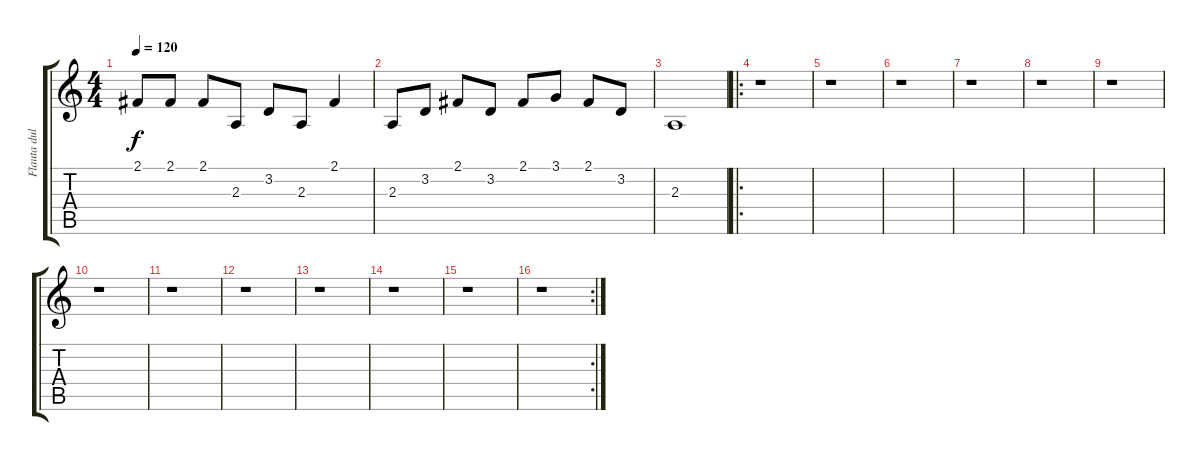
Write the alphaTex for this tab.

\track ("Flauta dulce" "Flauta dul") {instrument whistle}
\staff {score tabs}
\tuning (E4 B3 G3 D3 A2 E2) {hide}
\ts (4 4)
\tempo 120
\clef g2
\ks c
2.1.8{dy f instrument whistle} 2.1.8 2.1.8 2.3.8 3.2.8 2.3.8 2.1.4 |
2.3.8 3.2.8 2.1.8 3.2.8 2.1.8 3.1.8 2.1.8 3.2.8 |
2.3.1 |
\ro
r.1 |
r.1 |
r.1 |
r.1 |
r.1 |
r.1 |
r.1 |
r.1 |
r.1 |
r.1 |
r.1 |
r.1 |
\rc 2
r.1
